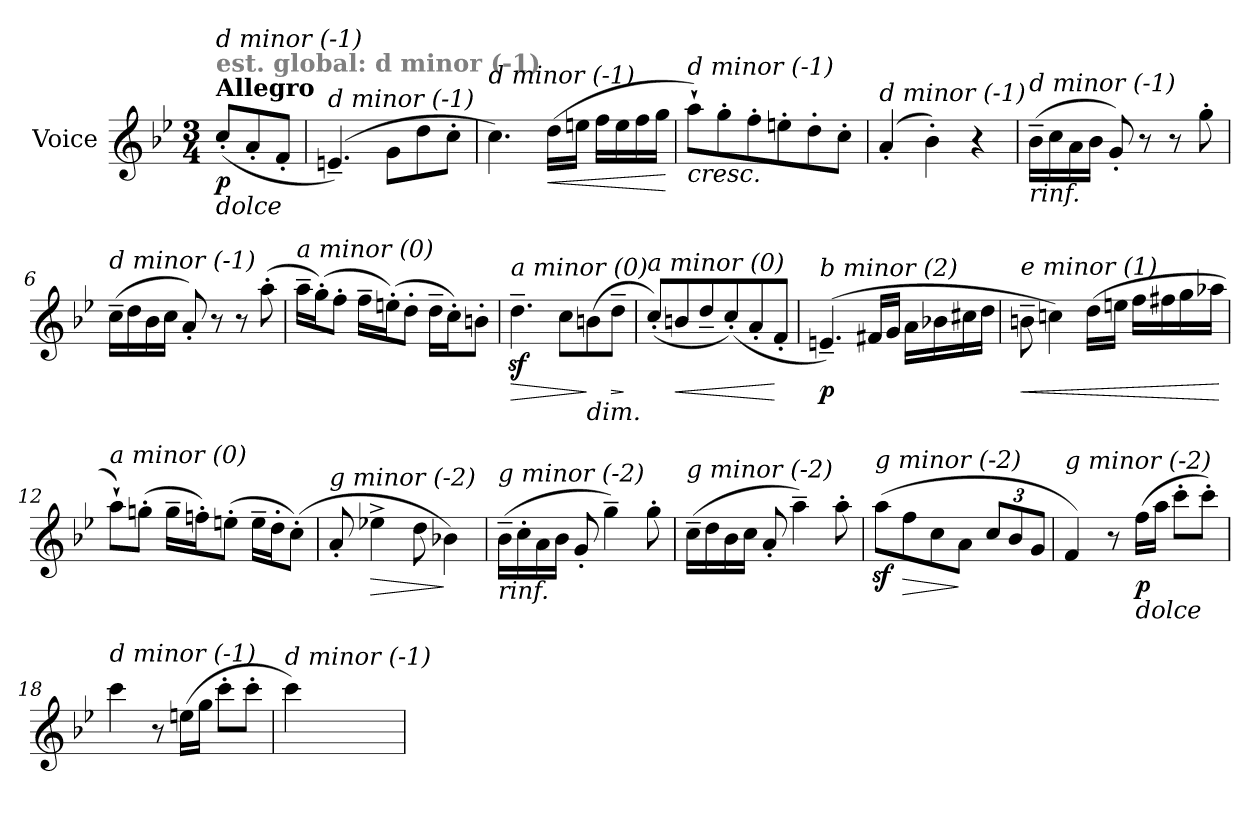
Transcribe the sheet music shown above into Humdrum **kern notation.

**kern	**dynam
*part1	*part1
*staff1	*staff1
*I"Voice	*
*I'V	*
*clefG2	*
*k[b-e-]	*
*B-:	*
*M3/4	*
=	=
!LO:TX:a:B:t=Allegro	!
!LO:TX:b:i:t=dolce	!
!LO:TX:a:B:color=#808080:t=est. global&colon; d minor (-1)	!
!LO:TX:i:t=d minor (-1)	!
!	!LO:DY:b
(<8cc'</L	p
8a'</	.
8f'</J	.
=1	=1
!LO:TX:i:t=d minor (-1)	!
(>4.en~</)	.
8g\L	.
8dd\	.
8cc'>\J	.
=2	=2
!LO:TX:i:t=d minor (-1)	!
4.cc\)	.
!	!LO:HP:b
(>16dd\LL	<
16een\JJ	.
16ff\LL	.
16ee\	.
16ff\	.
16gg\JJ	.
.	[
=3	=3
!LO:TX:b:i:t=cresc.	!
!LO:TX:i:t=d minor (-1)	!
8aa`>\L)	.
8gg'>\	.
8ff'>\	.
8een'>\	.
8dd'>\	.
8cc'>\J	.
=4	=4
!LO:TX:i:t=d minor (-1)	!
(>4a'</	.
4b-'>\)	.
4r	.
=5	=5
!LO:TX:b:i:t=rinf.	!
!LO:TX:i:t=d minor (-1)	!
(>16b-~>\LL	.
16cc\	.
16a\	.
16b-\JJ	.
8g'</)	.
8r	.
8r	.
8gg'>\	.
!!LO:LB:g=z
=6	=6
!LO:TX:i:t=d minor (-1)	!
(>16cc~>\LL	.
16dd\	.
16b-\	.
16cc\JJ	.
8a'</)	.
8r	.
8r	.
(>8aa'>\	.
=7	=7
!LO:TX:i:t=a minor (0)	!
16aa~>\LL	.
(>16gg'>\J)	.
8ff'>\J	.
16ff~>\LL	.
(>16een'>\J)	.
8dd'>\J	.
16dd~>\LL	.
16cc'>\J)	.
8bn'>\J	.
=8	=8
!LO:TX:i:t=a minor (0)	!
!	!LO:HP:b
4.ddz<~>\	>
8cc\L	.
!LO:TX:b:i:t=dim.	!
(>8bn\	]
!	!LO:HP:b
8dd~>\J	>
.	]
=9	=9
!LO:TX:i:t=a minor (0)	!
(<8cc'</L)	.
!	!LO:HP:b
8bn/	<
8dd~</	.
(<8cc'</)	.
8a'</	.
8f'</J	[
=10	=10
!LO:TX:i:t=b minor (2)	!
!	!LO:DY:b
(>4.en~</)	p
16f#X/LL	.
16g/JJ	.
16a\LL	.
16b-X\	.
16cc#X\	.
16dd\JJ	.
!!LO:LB:g=z
=11	=11
!LO:TX:i:t=e minor (1)	!
!	!LO:HP:b
8bn~>\	<
4ccn\)	.
(>16dd\LL	.
16een\JJ	.
16ff\LL	.
16ff#X\	.
16gg\	.
16aa-Xi\JJ	.
.	[
=12	=12
!LO:TX:i:t=a minor (0)	!
8aa`>\L)	.
(>8ggn'>\J	.
16gg~>\LL	.
16ffn'>\J)	.
(>8een'>\J	.
16ee~>\LL	.
16dd'>\J	.
(>8cc'>\J)	.
=13	=13
!LO:TX:i:t=g minor (-2)	!
8a'</	.
!	!LO:HP:b
4ee-X^>\	>
8dd\	.
4b-X\)	]
=14	=14
!LO:TX:b:i:t=rinf.	!
!LO:TX:i:t=g minor (-2)	!
(>16b-~>\LL	.
16cc'>\	.
16a\	.
16b-\JJ	.
8g'</	.
4gg~>\)	.
8gg'>\	.
!!LO:LB:g=z
=15	=15
!LO:TX:i:t=g minor (-2)	!
(>16cc~>\LL	.
16dd\	.
16b-\	.
16cc\JJ	.
8a'</	.
4aa~>\)	.
8aa'>\	.
=16	=16
!LO:TX:i:t=g minor (-2)	!
(>8aaz<\L	.
!	!LO:HP:b
8ff\	>
8cc\	.
8a\J	]
*Xbrackettup	*
12cc/L	.
12b-/	.
12g/J	.
=17	=17
!LO:TX:i:t=g minor (-2)	!
4f/)	.
8r	.
!LO:TX:b:i:t=dolce	!
!	!LO:DY:b
(>16ff\LL	p
16aa\JJ	.
8ccc'>\L	.
8ccc'>\J)	.
=18	=18
!LO:TX:i:t=d minor (-1)	!
4ccc\	.
8r	.
(>16een\LL	.
16gg\JJ	.
8ccc'>\L	.
8ccc'>\J	.
=19	=19
!LO:TX:i:t=d minor (-1)	!
4ccc\)	.
=	=
*-	*-
